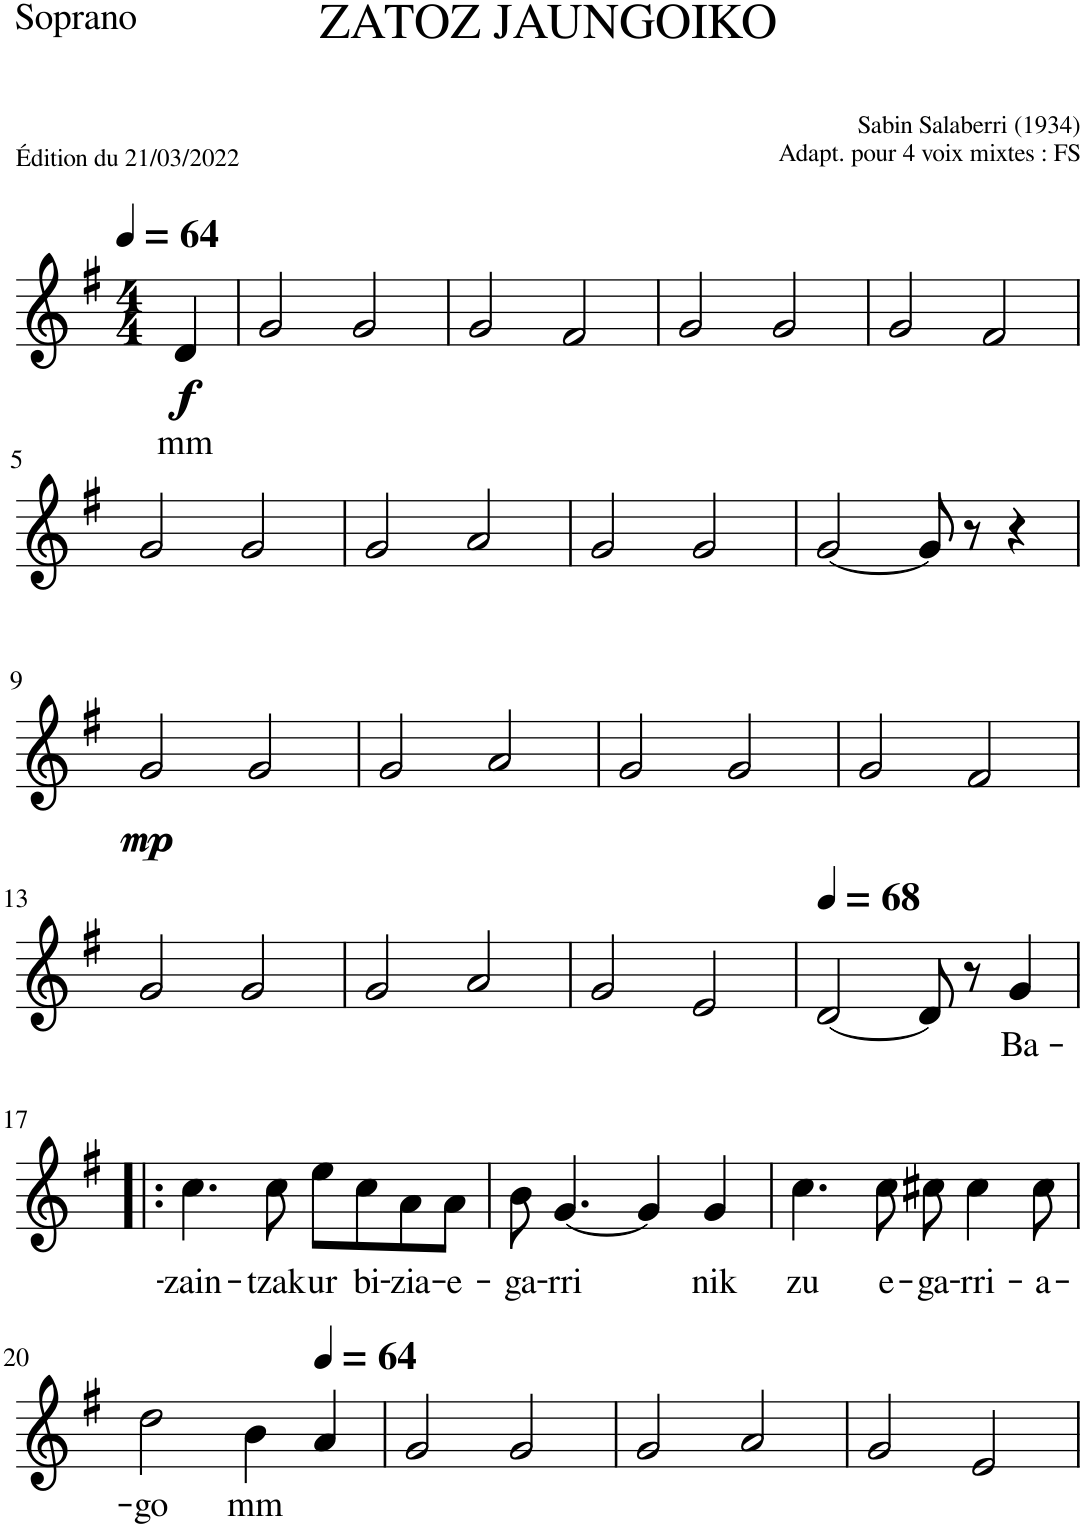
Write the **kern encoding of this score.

**kern	**text	**dynam
*part1	*part1	*part1
*staff1	*staff1	*staff1
*I"Soprano	*	*
*I'S.	*	*
*clefG2	*	*
*k[f#]	*	*
*M4/4	*	*
*MM64	*	*
=	=	=
!	!LO:LY:b	!LO:DY:b
4d/	mm	f
=1	=1	=1
2g/	.	.
2g/	.	.
=2	=2	=2
2g/	.	.
2f#/	.	.
=3	=3	=3
2g/	.	.
2g/	.	.
=4	=4	=4
2g/	.	.
2f#/	.	.
!!LO:LB:g=z
=5	=5	=5
2g/	.	.
2g/	.	.
=6	=6	=6
2g/	.	.
2a/	.	.
=7	=7	=7
2g/	.	.
2g/	.	.
=8	=8	=8
[2g/	.	.
8g/]	.	.
8r	.	.
4r	.	.
!!LO:LB:g=z
=9	=9	=9
!	!	!LO:DY:b
2g/	.	mp
2g/	.	.
=10	=10	=10
2g/	.	.
2a/	.	.
=11	=11	=11
2g/	.	.
2g/	.	.
=12	=12	=12
2g/	.	.
2f#/	.	.
!!LO:LB:g=z
=13	=13	=13
2g/	.	.
2g/	.	.
=14	=14	=14
2g/	.	.
2a/	.	.
=15	=15	=15
2g/	.	.
2e/	.	.
=16	=16	=16
*MM68	*	*
[2d/	.	.
8d/]	.	.
8r	.	.
!	!LO:LY:b	!
4g/	Ba-	.
!!LO:LB:g=z
=17!|:	=17!|:	=17!|:
!	!LO:LY:b	!
4.cc\	-zain-	.
!	!LO:LY:b	!
8cc\	-tzak	.
!	!LO:LY:b	!
8ee\L	ur	.
!	!LO:LY:b	!
8cc\	bi-	.
!	!LO:LY:b	!
8a\	-zia-	.
!	!LO:LY:b	!
8a\J	-e-	.
=18	=18	=18
!	!LO:LY:b	!
8b\	-ga-	.
!	!LO:LY:b	!
[4.g/	-rri	.
4g/]	.	.
!	!LO:LY:b	!
4g/	nik	.
=19	=19	=19
!	!LO:LY:b	!
4.cc\	zu	.
!	!LO:LY:b	!
8cc\	e-	.
!	!LO:LY:b	!
8cc#X\	-ga-	.
!	!LO:LY:b	!
4cc#\	-rri-	.
!	!LO:LY:b	!
8cc#\	-a-	.
!!LO:LB:g=z
=20	=20	=20
!	!LO:LY:b	!
2dd\	-go	.
!	!LO:LY:b	!
4b\	mm	.
*MM64	*	*
4a/	.	.
=21	=21	=21
2g/	.	.
2g/	.	.
=22	=22	=22
2g/	.	.
2a/	.	.
=23	=23	=23
2g/	.	.
2e/	.	.
=	=	=
*-	*-	*-
